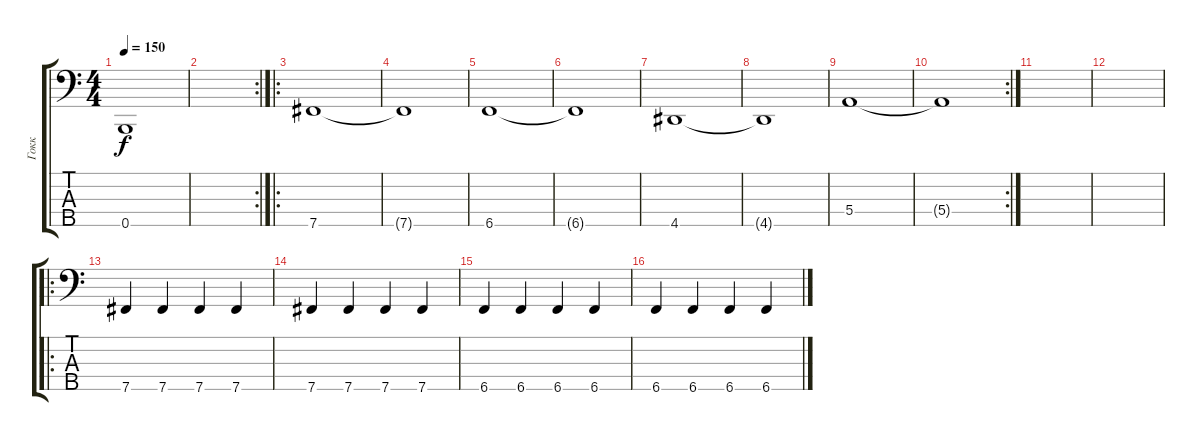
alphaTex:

\track ("Гокк" "Гокк") {instrument electricbassfinger}
\staff {score tabs}
\tuning (G2 D2 A1 E1 B0) {hide}
\ts (4 4)
\tempo 150
\clef f4
\ks c
0.5.1{dy f} |
\rc 2
|
\ro
7.5.1 |
7.5{t}.1 |
6.5.1 |
6.5{t}.1 |
4.5.1 |
4.5{t}.1 |
5.4.1 |
\rc 2
5.4{t}.1 |
|
|
\ro
7.5.4 7.5.4 7.5.4 7.5.4 |
7.5.4 7.5.4 7.5.4 7.5.4 |
6.5.4 6.5.4 6.5.4 6.5.4 |
6.5.4 6.5.4 6.5.4 6.5.4
